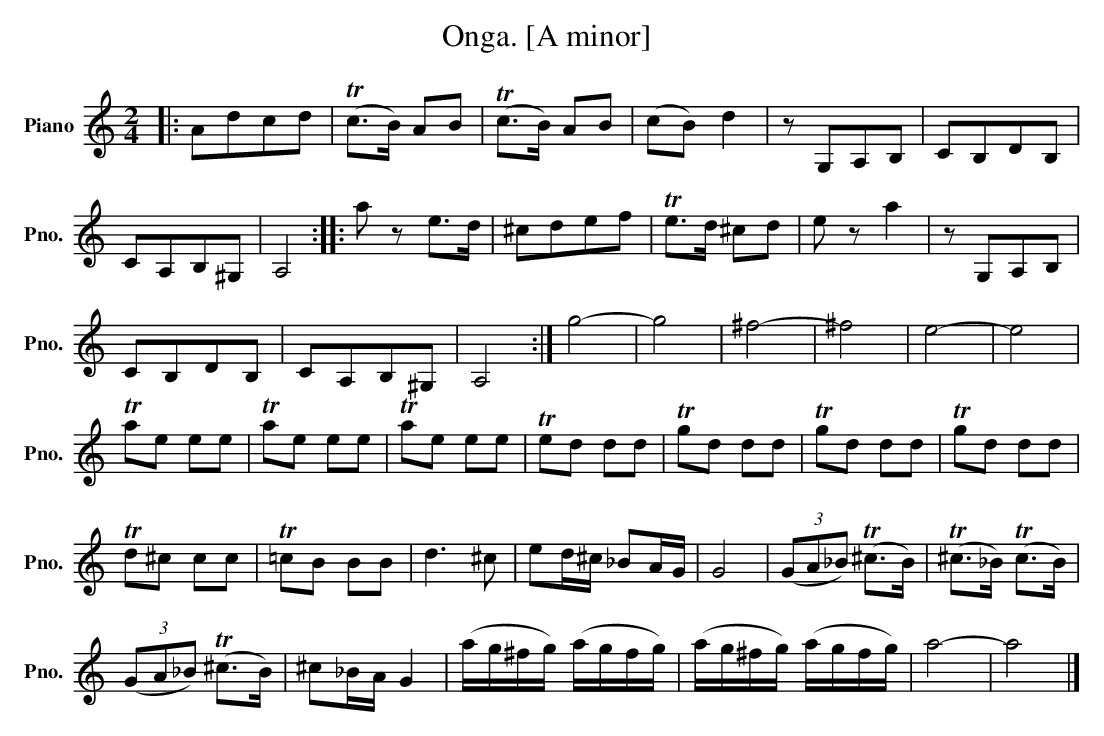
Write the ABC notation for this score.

X:1
T:Onga. [A minor]
L:1/8
M:2/4
K:C
V:1 treble nm="Piano" snm="Pno."
V:1
|: Adcd | (Tc>B) AB | (Tc>B) AB | (cB) d2 | z G,A,B, | CB,DB, |$ CA,B,^G, | A,4 :: a z e>d | %9
 ^cdef | Te>d ^cd | e z a2 | z G,A,B, |$ CB,DB, | CA,B,^G, | A,4 :| g4- | g4 | ^f4- | ^f4 | e4- | %21
 e4 |$ Tae ee | Tae ee | Tae ee | Ted dd | Tgd dd | Tgd dd | Tgd dd |$ Td^c cc | T=cB BB | d3 ^c | %32
 ed/^c/ _BA/G/ | G4 | (3(GA_B) (T^c>B) | (T^c>_B) (Tc>B) |$ (3(GA_B) (T^c>B) | ^c_B/A/ G2 | %38
 (a/g/^f/g/) (a/g/f/g/) | (a/g/^f/g/) (a/g/f/g/) | a4- | a4 |] %42
